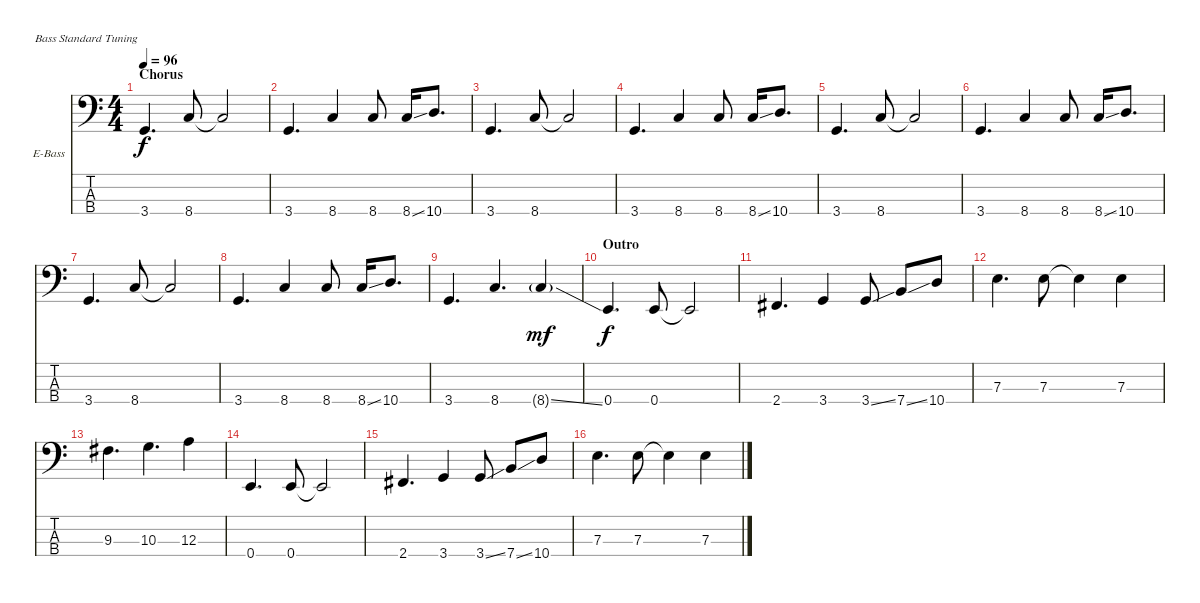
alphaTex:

\defaultSystemsLayout 4
\bracketExtendMode nobrackets
\firstSystemTrackNameOrientation horizontal
\otherSystemsTrackNameOrientation horizontal
\track ("Jeff Ament" "E-Bass") {instrument electricbassfinger}
\staff {score tabs}
\tuning (G2 D2 A1 E1)
\ts (4 4)
\section ("" "Chorus")
\tempo 96
\clef f4
\ks c
3.4.4{d dy f} 8.4.8 8.4{t}.2 |
3.4.4{d} 8.4.4 8.4.8 8.4{ss}.16 10.4.8{d} |
3.4.4{d} 8.4.8 8.4{t}.2 |
3.4.4{d} 8.4.4 8.4.8 8.4{ss}.16 10.4.8{d} |
3.4.4{d} 8.4.8 8.4{t}.2 |
3.4.4{d} 8.4.4 8.4.8 8.4{ss}.16 10.4.8{d} |
3.4.4{d} 8.4.8 8.4{t}.2 |
3.4.4{d} 8.4.4 8.4.8 8.4{ss}.16 10.4.8{d} |
3.4.4{d} 8.4.4{d} 8.4{ss g}.4{dy mf} |
\section ("" "Outro")
0.4.4{d dy f} 0.4.8 0.4{t}.2 |
2.4.4{d} 3.4.4 3.4{ss}.8 7.4{ss}.8 10.4.8 |
7.3.4{d} 7.3.8 7.3{t}.4 7.3.4 |
9.3.4{d} 10.3.4{d} 12.3.4 |
0.4.4{d} 0.4.8 0.4{t}.2 |
2.4.4{d} 3.4.4 3.4{ss}.8 7.4{ss}.8 10.4.8 |
7.3.4{d} 7.3.8 7.3{t}.4 7.3.4
